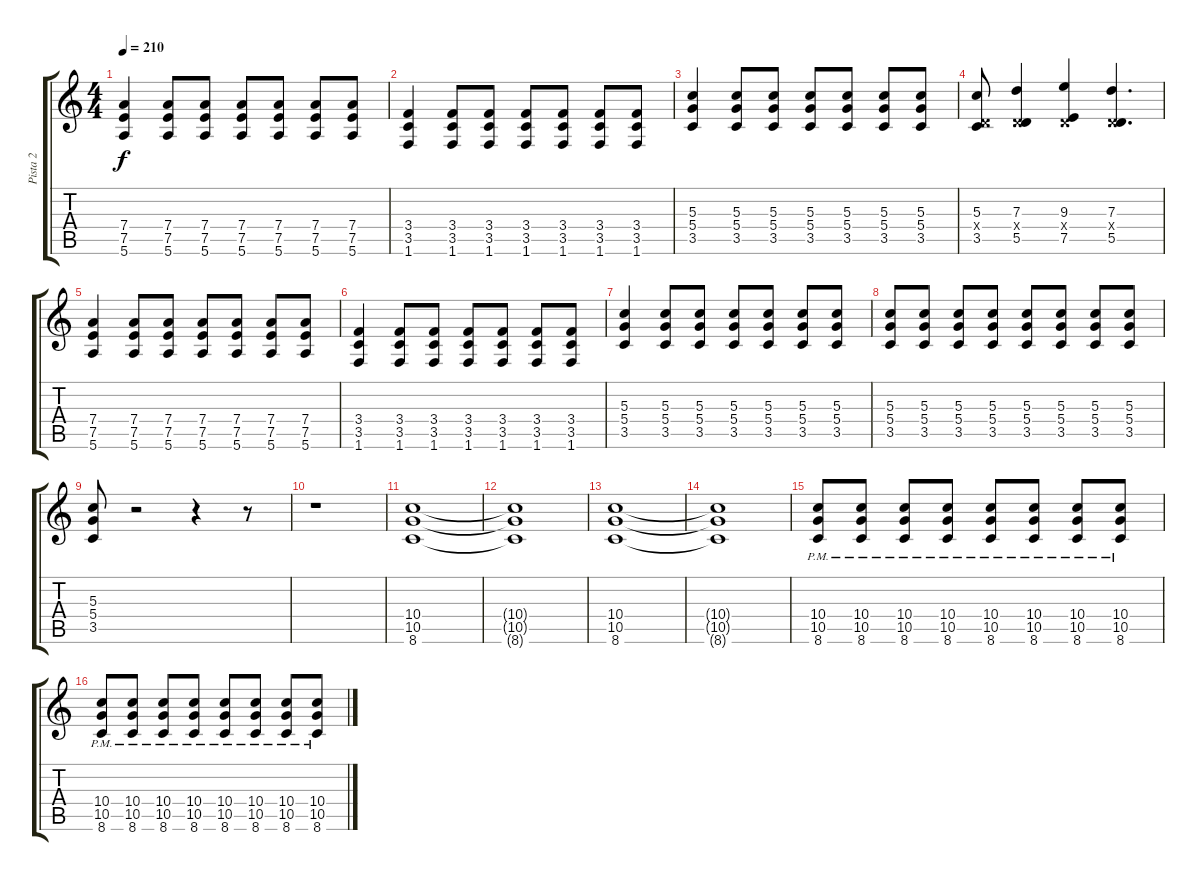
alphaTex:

\track ("Pista 2" "Pista 2") {instrument distortionguitar}
\staff {score tabs}
\tuning (E4 B3 G3 D3 A2 E2) {hide}
\ts (4 4)
\tempo 210
\clef g2
\ks c
(7.4 7.5 5.6).4{dy f} (7.4 7.5 5.6).8 (7.4 7.5 5.6).8 (7.4 7.5 5.6).8 (7.4 7.5 5.6).8 (7.4 7.5 5.6).8 (7.4 7.5 5.6).8 |
(3.4 3.5 1.6).4 (3.4 3.5 1.6).8 (3.4 3.5 1.6).8 (3.4 3.5 1.6).8 (3.4 3.5 1.6).8 (3.4 3.5 1.6).8 (3.4 3.5 1.6).8 |
(5.3 5.4 3.5).4 (5.3 5.4 3.5).8 (5.3 5.4 3.5).8 (5.3 5.4 3.5).8 (5.3 5.4 3.5).8 (5.3 5.4 3.5).8 (5.3 5.4 3.5).8 |
(5.3 0.4{x} 3.5).8 (7.3 0.4{x} 5.5).4 (9.3 0.4{x} 7.5).4 (7.3 0.4{x} 5.5).4{d} |
(7.4 7.5 5.6).4 (7.4 7.5 5.6).8 (7.4 7.5 5.6).8 (7.4 7.5 5.6).8 (7.4 7.5 5.6).8 (7.4 7.5 5.6).8 (7.4 7.5 5.6).8 |
(3.4 3.5 1.6).4 (3.4 3.5 1.6).8 (3.4 3.5 1.6).8 (3.4 3.5 1.6).8 (3.4 3.5 1.6).8 (3.4 3.5 1.6).8 (3.4 3.5 1.6).8 |
(5.3 5.4 3.5).4 (5.3 5.4 3.5).8 (5.3 5.4 3.5).8 (5.3 5.4 3.5).8 (5.3 5.4 3.5).8 (5.3 5.4 3.5).8 (5.3 5.4 3.5).8 |
(5.3 5.4 3.5).8 (5.3 5.4 3.5).8 (5.3 5.4 3.5).8 (5.3 5.4 3.5).8 (5.3 5.4 3.5).8 (5.3 5.4 3.5).8 (5.3 5.4 3.5).8 (5.3 5.4 3.5).8 |
(5.3 5.4 3.5).8 r.2 r.4 r.8 |
r.1 |
(10.4 10.5 8.6).1 |
(10.4{t} 10.5{t} 8.6{t}).1 |
(10.4 10.5 8.6).1 |
(10.4{t} 10.5{t} 8.6{t}).1 |
(10.4{pm} 10.5{pm} 8.6{pm}).8 (10.4{pm} 10.5{pm} 8.6{pm}).8 (10.4{pm} 10.5{pm} 8.6{pm}).8 (10.4{pm} 10.5{pm} 8.6{pm}).8 (10.4{pm} 10.5{pm} 8.6{pm}).8 (10.4{pm} 10.5{pm} 8.6{pm}).8 (10.4{pm} 10.5{pm} 8.6{pm}).8 (10.4{pm} 10.5{pm} 8.6{pm}).8 |
(10.4{pm} 10.5{pm} 8.6{pm}).8 (10.4{pm} 10.5{pm} 8.6{pm}).8 (10.4{pm} 10.5{pm} 8.6{pm}).8 (10.4{pm} 10.5{pm} 8.6{pm}).8 (10.4{pm} 10.5{pm} 8.6{pm}).8 (10.4{pm} 10.5{pm} 8.6{pm}).8 (10.4{pm} 10.5{pm} 8.6{pm}).8 (10.4{pm} 10.5{pm} 8.6{pm}).8
